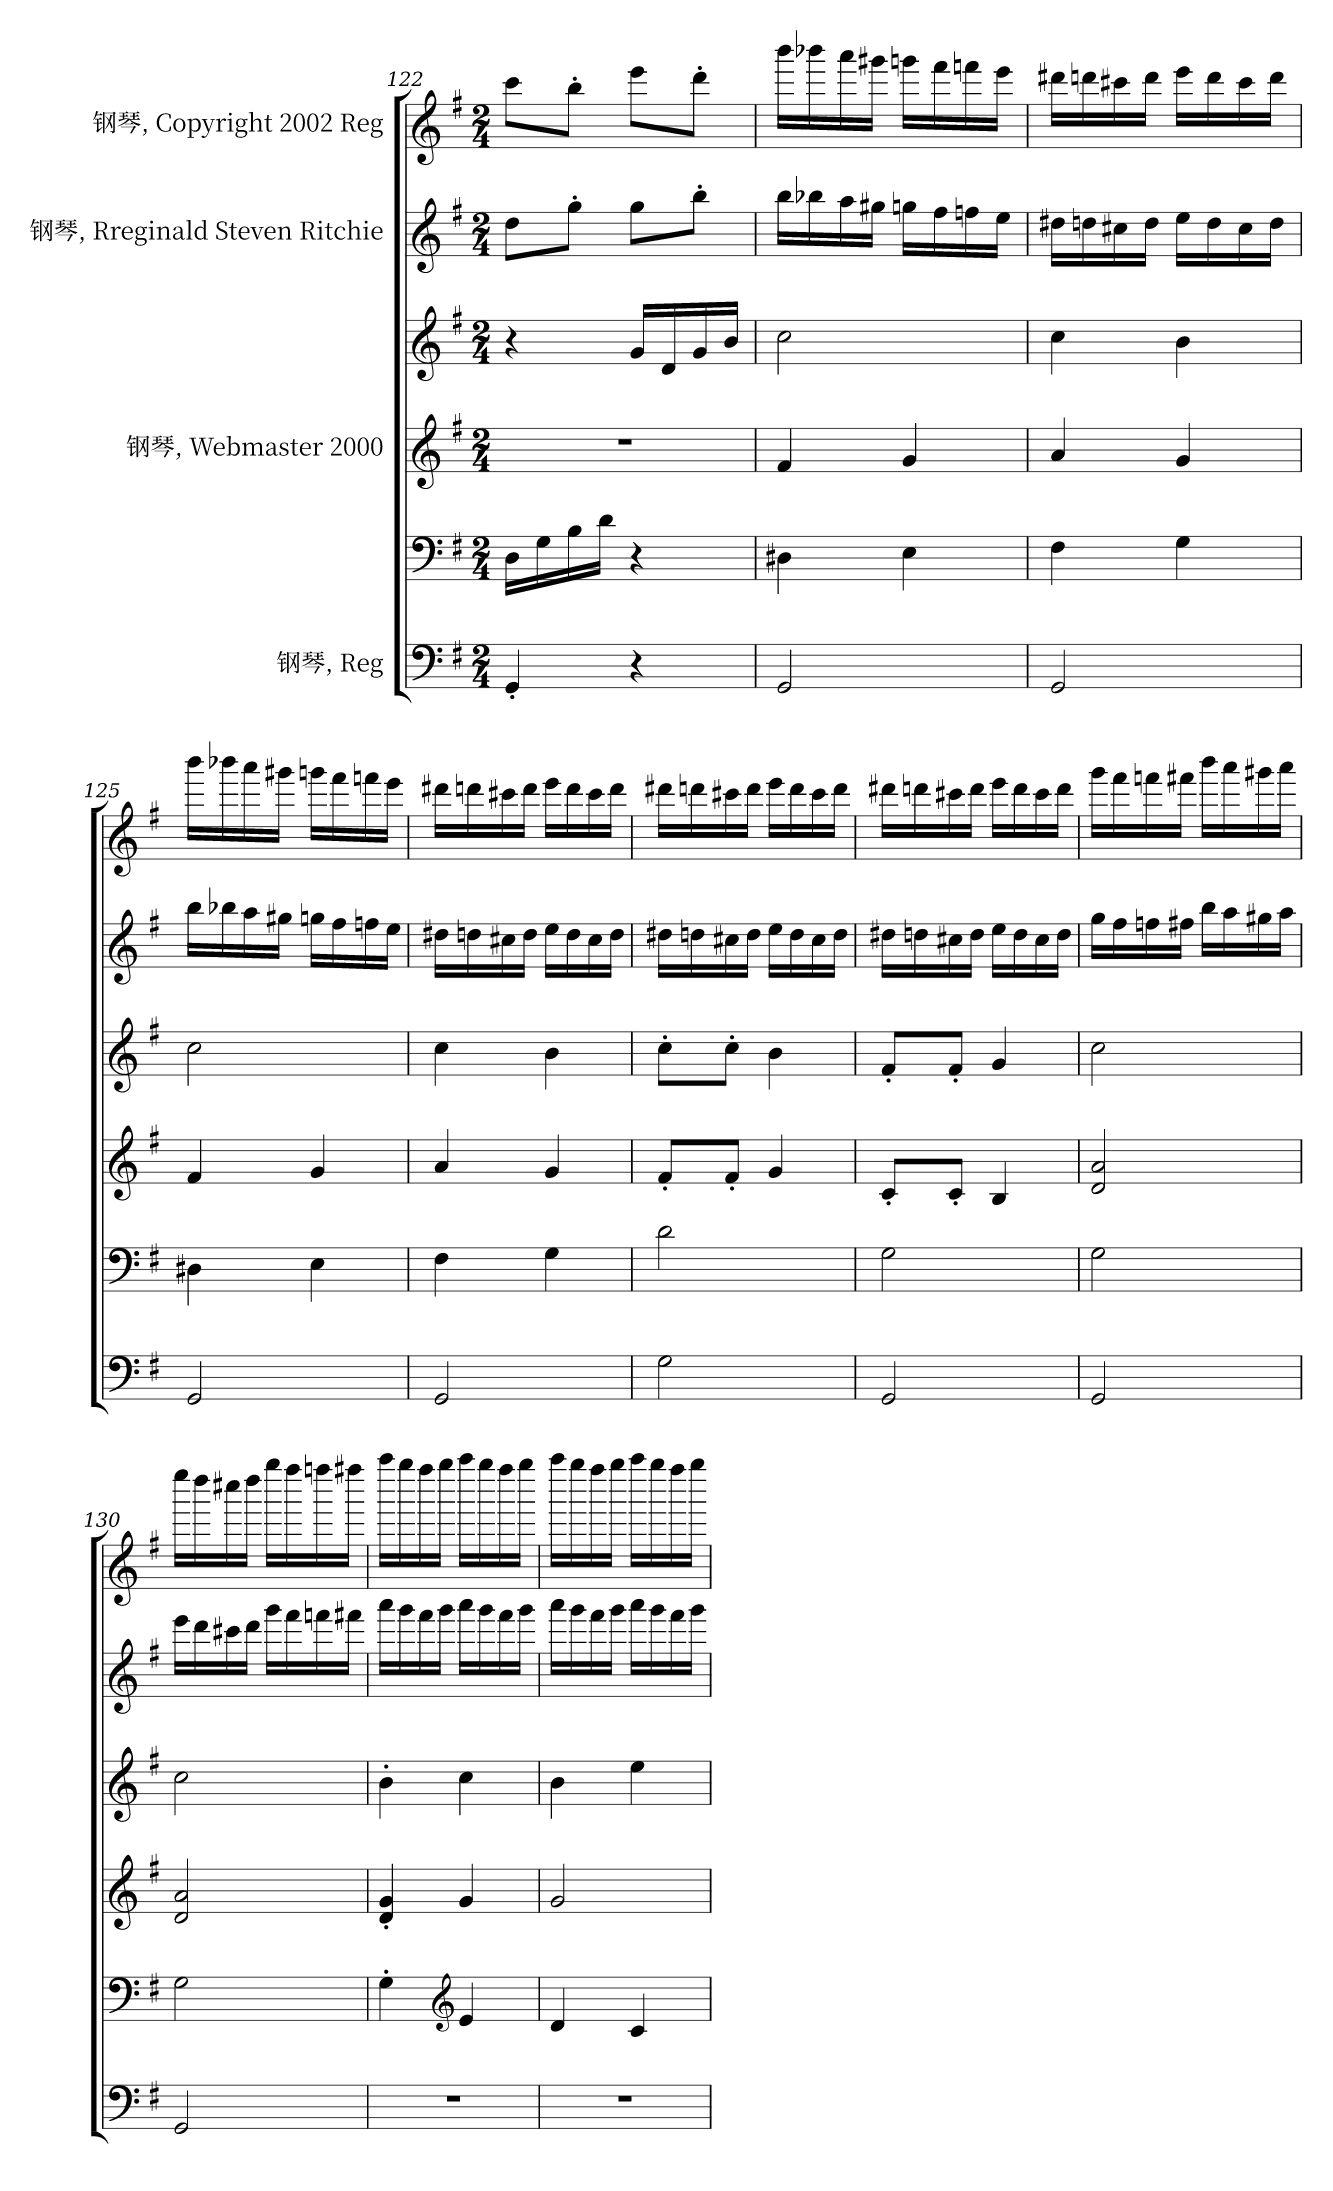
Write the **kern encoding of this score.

**kern	**kern	**kern	**kern	**kern	**kern
*part4	*part4	*part3	*part3	*part2	*part1
*staff6	*staff5	*staff4	*staff3	*staff2	*staff1
*I"钢琴, Reg	*	*I"钢琴, Webmaster 2000	*	*I"钢琴, Rreginald Steven Ritchie	*I"钢琴, Copyright 2002 Reg
*clefF4	*clefF4	*clefG2	*clefG2	*clefG2	*clefG2
*k[f#]	*k[f#]	*k[f#]	*k[f#]	*k[f#]	*k[f#]
*M2/4	*M2/4	*M2/4	*M2/4	*M2/4	*M2/4
=122	=122	=122	=122	=122	=122
4GG'/	16D\LL	2r	4r	8dd\L	8ccc\L
.	16G\	.	.	.	.
.	16B\	.	.	8gg'\J	8bb'\J
.	16d\JJ	.	.	.	.
4r	4r	.	16g/LL	8gg\L	8eee\L
.	.	.	16d/	.	.
.	.	.	16g/	8bb'\J	8ddd'\J
.	.	.	16b/JJ	.	.
=123	=123	=123	=123	=123	=123
2GG/	4D#X\	4f#/	2cc\	16bb\LL	16bbb\LL
.	.	.	.	16bb-X\	16bbb-X\
.	.	.	.	16aa\	16aaa\
.	.	.	.	16gg#X\JJ	16ggg#X\JJ
.	4E\	4g/	.	16ggn\LL	16gggn\LL
.	.	.	.	16ff#\	16fff#\
.	.	.	.	16ffn\	16fffn\
.	.	.	.	16ee\JJ	16eee\JJ
=124	=124	=124	=124	=124	=124
2GG/	4F#\	4a/	4cc\	16dd#X\LL	16ddd#X\LL
.	.	.	.	16ddn\	16dddn\
.	.	.	.	16cc#X\	16ccc#X\
.	.	.	.	16dd\JJ	16ddd\JJ
.	4G\	4g/	4b\	16ee\LL	16eee\LL
.	.	.	.	16dd\	16ddd\
.	.	.	.	16cc#\	16ccc#\
.	.	.	.	16dd\JJ	16ddd\JJ
!!LO:PB:g=z
=125	=125	=125	=125	=125	=125
2GG/	4D#X\	4f#/	2cc\	16bb\LL	16bbb\LL
.	.	.	.	16bb-X\	16bbb-X\
.	.	.	.	16aa\	16aaa\
.	.	.	.	16gg#X\JJ	16ggg#X\JJ
.	4E\	4g/	.	16ggn\LL	16gggn\LL
.	.	.	.	16ff#\	16fff#\
.	.	.	.	16ffn\	16fffn\
.	.	.	.	16ee\JJ	16eee\JJ
=126	=126	=126	=126	=126	=126
2GG/	4F#\	4a/	4cc\	16dd#X\LL	16ddd#X\LL
.	.	.	.	16ddn\	16dddn\
.	.	.	.	16cc#X\	16ccc#X\
.	.	.	.	16dd\JJ	16ddd\JJ
.	4G\	4g/	4b\	16ee\LL	16eee\LL
.	.	.	.	16dd\	16ddd\
.	.	.	.	16cc#\	16ccc#\
.	.	.	.	16dd\JJ	16ddd\JJ
=127	=127	=127	=127	=127	=127
2G\	2d\	8f#'/L	8cc'\L	16dd#X\LL	16ddd#X\LL
.	.	.	.	16ddn\	16dddn\
.	.	8f#'/J	8cc'\J	16cc#X\	16ccc#X\
.	.	.	.	16dd\JJ	16ddd\JJ
.	.	4g/	4b\	16ee\LL	16eee\LL
.	.	.	.	16dd\	16ddd\
.	.	.	.	16cc#\	16ccc#\
.	.	.	.	16dd\JJ	16ddd\JJ
!!LO:LB:g=z
=128	=128	=128	=128	=128	=128
2GG/	2G\	8c'/L	8f#'/L	16dd#X\LL	16ddd#X\LL
.	.	.	.	16ddn\	16dddn\
.	.	8c'/J	8f#'/J	16cc#X\	16ccc#X\
.	.	.	.	16dd\JJ	16ddd\JJ
.	.	4B/	4g/	16ee\LL	16eee\LL
.	.	.	.	16dd\	16ddd\
.	.	.	.	16cc#\	16ccc#\
.	.	.	.	16dd\JJ	16ddd\JJ
=129	=129	=129	=129	=129	=129
2GG/	2G\	2d/ 2a/	2cc\	16gg\LL	16ggg\LL
.	.	.	.	16ff#\	16fff#\
.	.	.	.	16ffn\	16fffn\
.	.	.	.	16ff#X\JJ	16fff#X\JJ
.	.	.	.	16bb\LL	16bbb\LL
.	.	.	.	16aa\	16aaa\
.	.	.	.	16gg#X\	16ggg#X\
.	.	.	.	16aa\JJ	16aaa\JJ
=130	=130	=130	=130	=130	=130
2GG/	2G\	2d/ 2a/	2cc\	16eee\LL	16eeee\LL
.	.	.	.	16ddd\	16dddd\
.	.	.	.	16ccc#X\	16cccc#X\
.	.	.	.	16ddd\JJ	16dddd\JJ
.	.	.	.	16ggg\LL	16gggg\LL
.	.	.	.	16fff#\	16ffff#\
.	.	.	.	16fffn\	16ffffn\
.	.	.	.	16fff#X\JJ	16ffff#X\JJ
!!LO:PB:g=z
=131	=131	=131	=131	=131	=131
2r	4G'\	4d/' 4g/'	4b'\	16aaa\LL	16aaaa\LL
.	.	.	.	16ggg\	16gggg\
.	.	.	.	16fff#\	16ffff#\
.	.	.	.	16ggg\JJ	16gggg\JJ
*	*clefG2	*	*	*	*
.	4e/	4g/	4cc\	16aaa\LL	16aaaa\LL
.	.	.	.	16ggg\	16gggg\
.	.	.	.	16fff#\	16ffff#\
.	.	.	.	16ggg\JJ	16gggg\JJ
=132	=132	=132	=132	=132	=132
2r	4d/	2g/	4b\	16aaa\LL	16aaaa\LL
.	.	.	.	16ggg\	16gggg\
.	.	.	.	16fff#\	16ffff#\
.	.	.	.	16ggg\JJ	16gggg\JJ
.	4c/	.	4ee\	16aaa\LL	16aaaa\LL
.	.	.	.	16ggg\	16gggg\
.	.	.	.	16fff#\	16ffff#\
.	.	.	.	16ggg\JJ	16gggg\JJ
=	=	=	=	=	=
*-	*-	*-	*-	*-	*-
